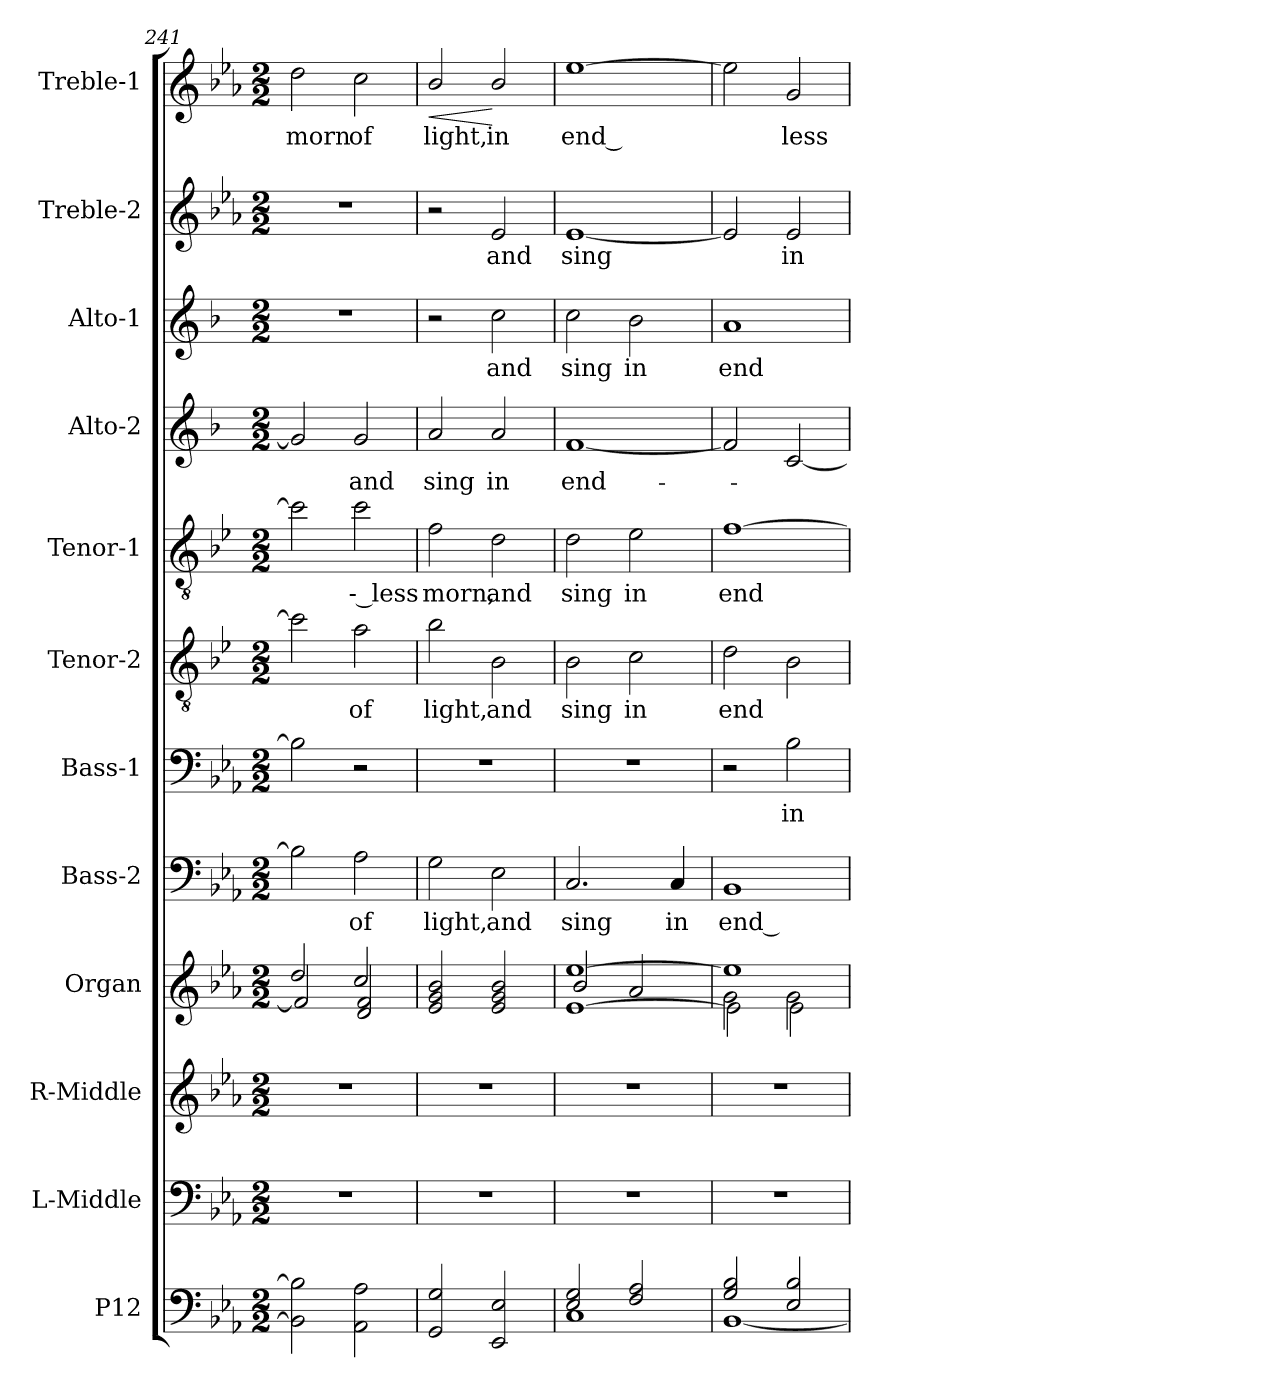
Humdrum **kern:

**kern	**kern	**kern	**kern	**kern	**text	**kern	**text	**kern	**text	**kern	**text	**kern	**text	**kern	**text	**kern	**text	**kern	**text	**text	**dynam
*part12	*part11	*part10	*part9	*part8	*part8	*part7	*part7	*part6	*part6	*part5	*part5	*part4	*part4	*part3	*part3	*part2	*part2	*part1	*part1	*part1	*part1
*staff12	*staff11	*staff10	*staff9	*staff8	*staff8	*staff7	*staff7	*staff6	*staff6	*staff5	*staff5	*staff4	*staff4	*staff3	*staff3	*staff2	*staff2	*staff1	*staff1	*staff1	*staff1
*I"P12	*I"L-Middle	*I"R-Middle	*I"Organ	*I"Bass-2	*	*I"Bass-1	*	*I"Tenor-2	*	*I"Tenor-1	*	*I"Alto-2	*	*I"Alto-1	*	*I"Treble-2	*	*I"Treble-1	*	*	*
*	*I'L-M	*	*I'Organ	*I'B2:	*	*I'B1:	*	*I'T2:	*	*I'T1:	*	*I'A2:	*	*I'A1:	*	*	*	*	*	*	*
*clefF4	*clefF4	*clefG2	*clefG2	*clefF4	*	*clefF4	*	*clefGv2	*	*clefGv2	*	*clefG2	*	*clefG2	*	*clefG2	*	*clefG2	*	*	*
*	*	*	*	*	*	*	*	*ITrd4c7	*	*ITrd4c7	*	*ITrd1c2	*	*ITrd1c2	*	*ITrd-7c-12	*	*ITrd-7c-12	*	*	*
*k[b-e-a-]	*k[b-e-a-]	*k[b-e-a-]	*k[b-e-a-]	*k[b-e-a-]	*	*k[b-e-a-]	*	*k[b-e-a-]	*	*k[b-e-a-]	*	*k[b-e-a-]	*	*k[b-e-a-]	*	*k[b-e-a-]	*	*k[b-e-a-]	*	*	*
*E-:	*E-:	*E-:	*E-:	*E-:	*	*E-:	*	*E-:	*	*E-:	*	*E-:	*	*E-:	*	*E-:	*	*E-:	*	*	*
*M2/2	*M2/2	*M2/2	*M2/2	*M2/2	*	*M2/2	*	*M2/2	*	*M2/2	*	*M2/2	*	*M2/2	*	*M2/2	*	*M2/2	*	*	*
=241	=241	=241	=241	=241	=241	=241	=241	=241	=241	=241	=241	=241	=241	=241	=241	=241	=241	=241	=241	=241	=241
*	*	*	*^	*	*	*	*	*	*	*	*	*	*	*	*	*	*	*	*	*	*
!	!	!	!	!	!	!	!	!	!	!	!	!	!	!	!	!	!	!	!	!LO:LY:b:color=#000000	!	!
2BB-i\] 2B-i]	1r	1r	2ddi/	2fi/]	2B-i\]	.	2B-i\]	.	2fi\]	.	2fi\]	.	2fi/]	.	1r	.	1r	.	2dddi\	morn	.	.
!	!	!	!	!	!	!LO:LY:b:color=#000000	!	!	!	!	!	!	!	!	!	!	!	!	!	!	!	!
!	!	!	!	!	!	!	!	!	!	!LO:LY:b:color=#000000	!	!	!	!	!	!	!	!	!	!	!	!
!	!	!	!	!	!	!	!	!	!	!	!	!LO:LY:b:color=#000000	!	!	!	!	!	!	!	!	!	!
!	!	!	!	!	!	!	!	!	!	!	!	!	!	!LO:LY:b:color=#000000	!	!	!	!	!	!	!	!
!	!	!	!	!	!	!	!	!	!	!	!	!	!	!	!	!	!	!	!	!LO:LY:b:color=#000000	!	!
2AA-i\ 2A-i	.	.	2cci/	2di/ 2fi	2A-i\	of	2r	.	2di\	of	2fi\	-- less	2fi/	and	.	.	.	.	2ccci\	of	.	.
*	*	*	*v	*v	*	*	*	*	*	*	*	*	*	*	*	*	*	*	*	*	*	*
!!LO:PB:g=z
=242	=242	=242	=242	=242	=242	=242	=242	=242	=242	=242	=242	=242	=242	=242	=242	=242	=242	=242	=242	=242	=242
*	*	*	*^	*	*	*	*	*	*	*	*	*	*	*	*	*	*	*	*	*	*
!	!	!	!	!	!	!LO:LY:b:color=#000000	!	!	!	!	!	!	!	!	!	!	!	!	!	!	!	!
*	*	*	*v	*v	*	*	*	*	*	*	*	*	*	*	*	*	*	*	*	*	*	*
*	*	*	*^	*	*	*	*	*	*	*	*	*	*	*	*	*	*	*	*	*	*
!	!	!	!	!	!	!	!	!	!	!LO:LY:b:color=#000000	!	!	!	!	!	!	!	!	!	!	!	!
*	*	*	*v	*v	*	*	*	*	*	*	*	*	*	*	*	*	*	*	*	*	*	*
*	*	*	*^	*	*	*	*	*	*	*	*	*	*	*	*	*	*	*	*	*	*
!	!	!	!	!	!	!	!	!	!	!	!	!LO:LY:b:color=#000000	!	!	!	!	!	!	!	!	!	!
*	*	*	*v	*v	*	*	*	*	*	*	*	*	*	*	*	*	*	*	*	*	*	*
*	*	*	*^	*	*	*	*	*	*	*	*	*	*	*	*	*	*	*	*	*	*
!	!	!	!	!	!	!	!	!	!	!	!	!	!	!LO:LY:b:color=#000000	!	!	!	!	!	!	!	!
*	*	*	*v	*v	*	*	*	*	*	*	*	*	*	*	*	*	*	*	*	*	*	*
*	*	*	*^	*	*	*	*	*	*	*	*	*	*	*	*	*	*	*	*	*	*
!	!	!	!	!	!	!	!	!	!	!	!	!	!	!	!	!	!	!	!	!LO:LY:b:color=#000000	!	!LO:HP:b
*	*	*	*v	*v	*	*	*	*	*	*	*	*	*	*	*	*	*	*	*	*	*	*
2GGi/ 2Gi	1r	1r	2e-i/ 2gi 2b-i	2Gi\	light,	1r	.	2e-i\	light,	2B-i\	morn,	2gi/	sing	2r	.	2r	.	2bb-i/	light,	.	<
!	!	!	!	!	!LO:LY:b:color=#000000	!	!	!	!	!	!	!	!	!	!	!	!	!	!	!	!
!	!	!	!	!	!	!	!	!	!LO:LY:b:color=#000000	!	!	!	!	!	!	!	!	!	!	!	!
!	!	!	!	!	!	!	!	!	!	!	!LO:LY:b:color=#000000	!	!	!	!	!	!	!	!	!	!
!	!	!	!	!	!	!	!	!	!	!	!	!	!LO:LY:b:color=#000000	!	!	!	!	!	!	!	!
!	!	!	!	!	!	!	!	!	!	!	!	!	!	!	!LO:LY:b:color=#000000	!	!	!	!	!	!
!	!	!	!	!	!	!	!	!	!	!	!	!	!	!	!	!	!LO:LY:b:color=#000000	!	!	!	!
!	!	!	!	!	!	!	!	!	!	!	!	!	!	!	!	!	!	!	!LO:LY:b:color=#000000	!	!
2EE-i/ 2E-i	.	.	2e-i/ 2gi 2b-i	2E-i\	and	.	.	2E-i\	and	2Gi\	and	2gi/	in	2b-i\	and	2ee-i/	and	2bb-i/	in	.	[
=243	=243	=243	=243	=243	=243	=243	=243	=243	=243	=243	=243	=243	=243	=243	=243	=243	=243	=243	=243	=243	=243
*^	*	*	*^	*	*	*	*	*	*	*	*	*	*	*	*	*	*	*	*	*	*
*	*	*	*	*	*^	*	*	*	*	*	*	*	*	*	*	*	*	*	*	*	*	*	*
!	!	!	!	!	!	!	!	!LO:LY:b:color=#000000	!	!	!	!	!	!	!	!	!	!	!	!	!	!	!	!
!	!	!	!	!	!	!	!	!	!	!	!	!LO:LY:b:color=#000000	!	!	!	!	!	!	!	!	!	!	!	!
!	!	!	!	!	!	!	!	!	!	!	!	!	!	!LO:LY:b:color=#000000	!	!	!	!	!	!	!	!	!	!
!	!	!	!	!	!	!	!	!	!	!	!	!	!	!	!	!LO:LY:b:color=#000000	!	!	!	!	!	!	!	!
!	!	!	!	!	!	!	!	!	!	!	!	!	!	!	!	!	!	!LO:LY:b:color=#000000	!	!	!	!	!	!
!	!	!	!	!	!	!	!	!	!	!	!	!	!	!	!	!	!	!	!	!LO:LY:b:color=#000000	!	!	!	!
!	!	!	!	!	!	!	!	!	!	!	!	!	!	!	!	!	!	!	!	!	!	!LO:LY:b:color=#000000	!LO:LY:b:color=#000000	!
2E-i/ 2Gi	1Ci	1r	1r	[1ee-i	2b-i/	[1e-i	2.Ci/	sing	1r	.	2E-i\	sing	2Gi\	sing	[1e-i	end-	2b-i\	sing	[1ee-i	sing	[1eee-i	end --	--	.
!	!	!	!	!	!	!	!	!	!	!	!	!LO:LY:b:color=#000000	!	!	!	!	!	!	!	!	!	!	!	!
!	!	!	!	!	!	!	!	!	!	!	!	!	!	!LO:LY:b:color=#000000	!	!	!	!	!	!	!	!	!	!
!	!	!	!	!	!	!	!	!	!	!	!	!	!	!	!	!	!	!LO:LY:b:color=#000000	!	!	!	!	!	!
2Fi/ 2A-i	.	.	.	.	2a-i/	.	.	.	.	.	2Fi\	in	2A-i\	in	.	.	2a-i\	in	.	.	.	.	.	.
!	!	!	!	!	!	!	!	!LO:LY:b:color=#000000	!	!	!	!	!	!	!	!	!	!	!	!	!	!	!	!
.	.	.	.	.	.	.	4Ci/	in	.	.	.	.	.	.	.	.	.	.	.	.	.	.	.	.
=244	=244	=244	=244	=244	=244	=244	=244	=244	=244	=244	=244	=244	=244	=244	=244	=244	=244	=244	=244	=244	=244	=244	=244	=244
!	!	!	!	!	!	!	!	!LO:LY:b:color=#000000	!	!	!	!	!	!	!	!	!	!	!	!	!	!	!	!
!	!	!	!	!	!	!	!	!	!	!	!	!LO:LY:b:color=#000000	!	!	!	!	!	!	!	!	!	!	!	!
!	!	!	!	!	!	!	!	!	!	!	!	!	!	!LO:LY:b:color=#000000	!	!	!	!	!	!	!	!	!	!
!	!	!	!	!	!	!	!	!	!	!	!	!	!	!	!	!	!	!LO:LY:b:color=#000000	!	!	!	!	!	!
2Gi/ 2B-i	[1BB-i	1r	1r	1ee-i]	2gi\	2e-i\]	1BB-i	end --	2r	.	2Gi\	end-	[1B-i	end-	2e-i/]	.	1gi	end-	2ee-i/]	.	2eee-i\]	.	.	.
!	!	!	!	!	!	!	!	!	!	!LO:LY:b:color=#000000	!	!	!	!	!	!	!	!	!	!	!	!	!	!
!	!	!	!	!	!	!	!	!	!	!	!	!LO:LY:b:color=#000000	!	!	!	!	!	!	!	!	!	!	!	!
!	!	!	!	!	!	!	!	!	!	!	!	!	!	!	!	!	!	!	!	!LO:LY:b:color=#000000	!	!	!	!
!	!	!	!	!	!	!	!	!	!	!	!	!	!	!	!	!	!	!	!	!	!	!LO:LY:b:color=#000000	!	!
2E-i/ 2B-i	.	.	.	.	2gi\	2e-i\	.	.	2B-i\	in	2E-i\	--	.	.	[2B-i/	.	.	.	2ee-i/	in	2ggi/	- less	.	.
*v	*v	*	*	*v	*v	*v	*	*	*	*	*	*	*	*	*	*	*	*	*	*	*	*	*	*
=	=	=	=	=	=	=	=	=	=	=	=	=	=	=	=	=	=	=	=	=	=
*-	*-	*-	*-	*-	*-	*-	*-	*-	*-	*-	*-	*-	*-	*-	*-	*-	*-	*-	*-	*-	*-
